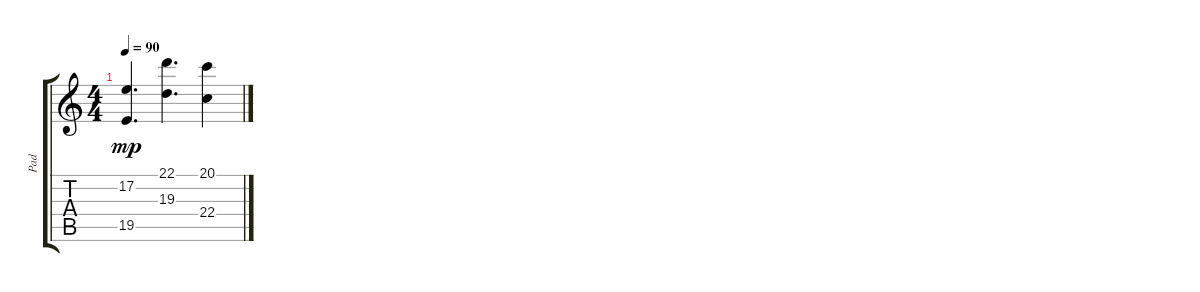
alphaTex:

\track ("Pad" "Pad") {instrument pad6metallic}
\staff {score tabs}
\tuning (E4 B3 G3 D3 A2 E2) {hide}
\ts (4 4)
\tempo 90
\clef g2
\ks c
(17.2 19.5).4{d dy mp} (22.1 19.3).4{d} (20.1 22.4).4
